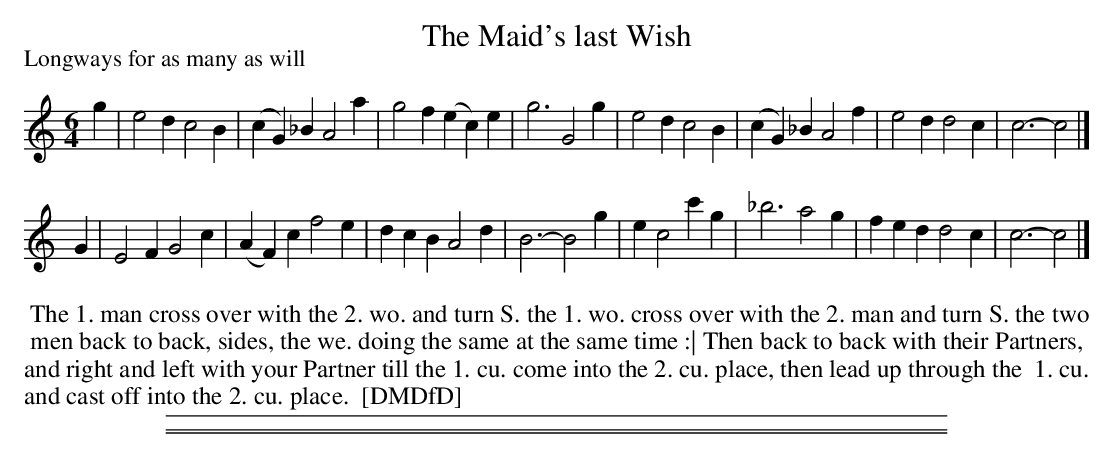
X:1
T: The Maid's last Wish
P: Longways for as many as will
M: 6/4
L: 1/4
K: C
g |\
e2d c2B | (cG)_B A2a | g2f (ec)e | g3 G2g |\
e2d c2B | (cG)_B A2f | e2d d2c | c3- c2 |]
G |\
E2F G2c | (AF)c f2e | dcB A2d | B3- B2g |\
ec2 c'1g | _b3 a2g | fed d2c | c3- c2 |]
